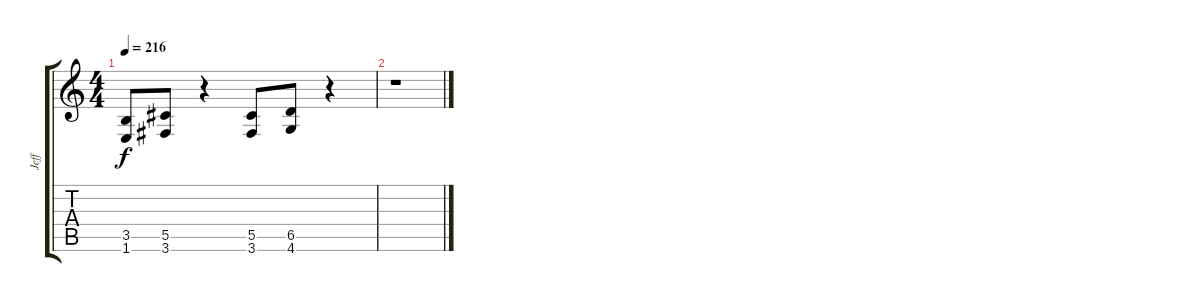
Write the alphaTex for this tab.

\track ("Jeff" "Jeff") {instrument distortionguitar}
\staff {score tabs}
\tuning (Eb4 Bb3 Gb3 Db3 Ab2 Eb2) {hide}
\ts (4 4)
\tempo 216
\clef g2
\ks c
(3.5 1.6).8{dy f} (5.5 3.6).8 r.4 (5.5 3.6).8 (6.5 4.6).8 r.4 |
r.1
